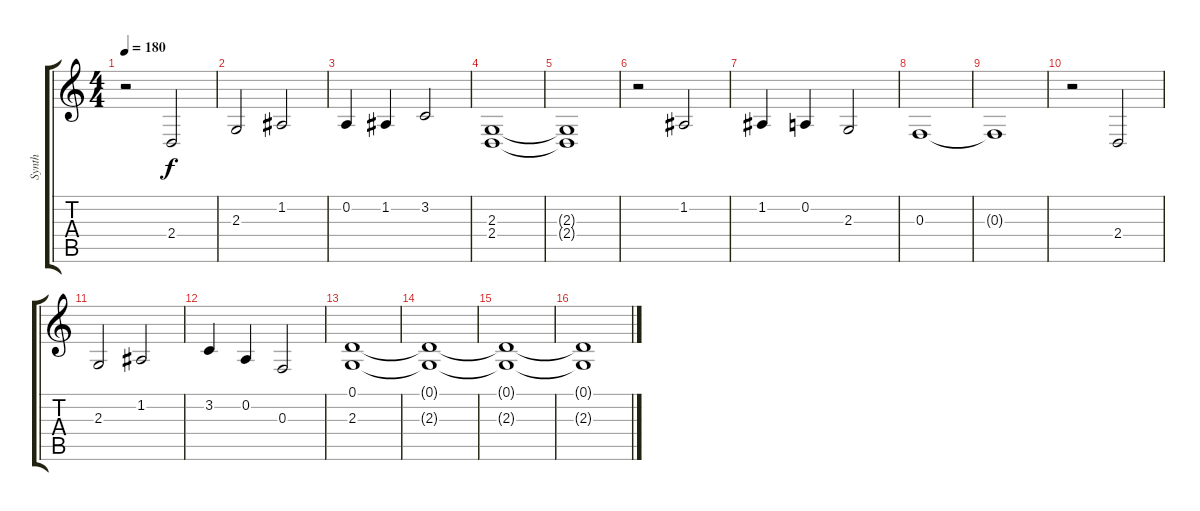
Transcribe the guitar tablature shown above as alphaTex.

\track ("Synth" "Synth") {instrument stringensemble1}
\staff {score tabs}
\tuning (D4 A3 F3 C3 G2 D2) {hide}
\ts (4 4)
\tempo 180
\clef g2
\ks c
r.2{dy f} 2.4.2 |
2.3.2 1.2.2 |
0.2.4 1.2.4 3.2.2 |
(2.3 2.4).1 |
(2.3{t} 2.4{t}).1 |
r.2 1.2.2 |
1.2.4 0.2.4 2.3.2 |
0.3.1 |
0.3{t}.1 |
r.2 2.4.2 |
2.3.2 1.2.2 |
3.2.4 0.2.4 0.3.2 |
(0.1 2.3).1 |
(0.1{t} 2.3{t}).1 |
(0.1{t} 2.3{t}).1 |
(0.1{t} 2.3{t}).1
